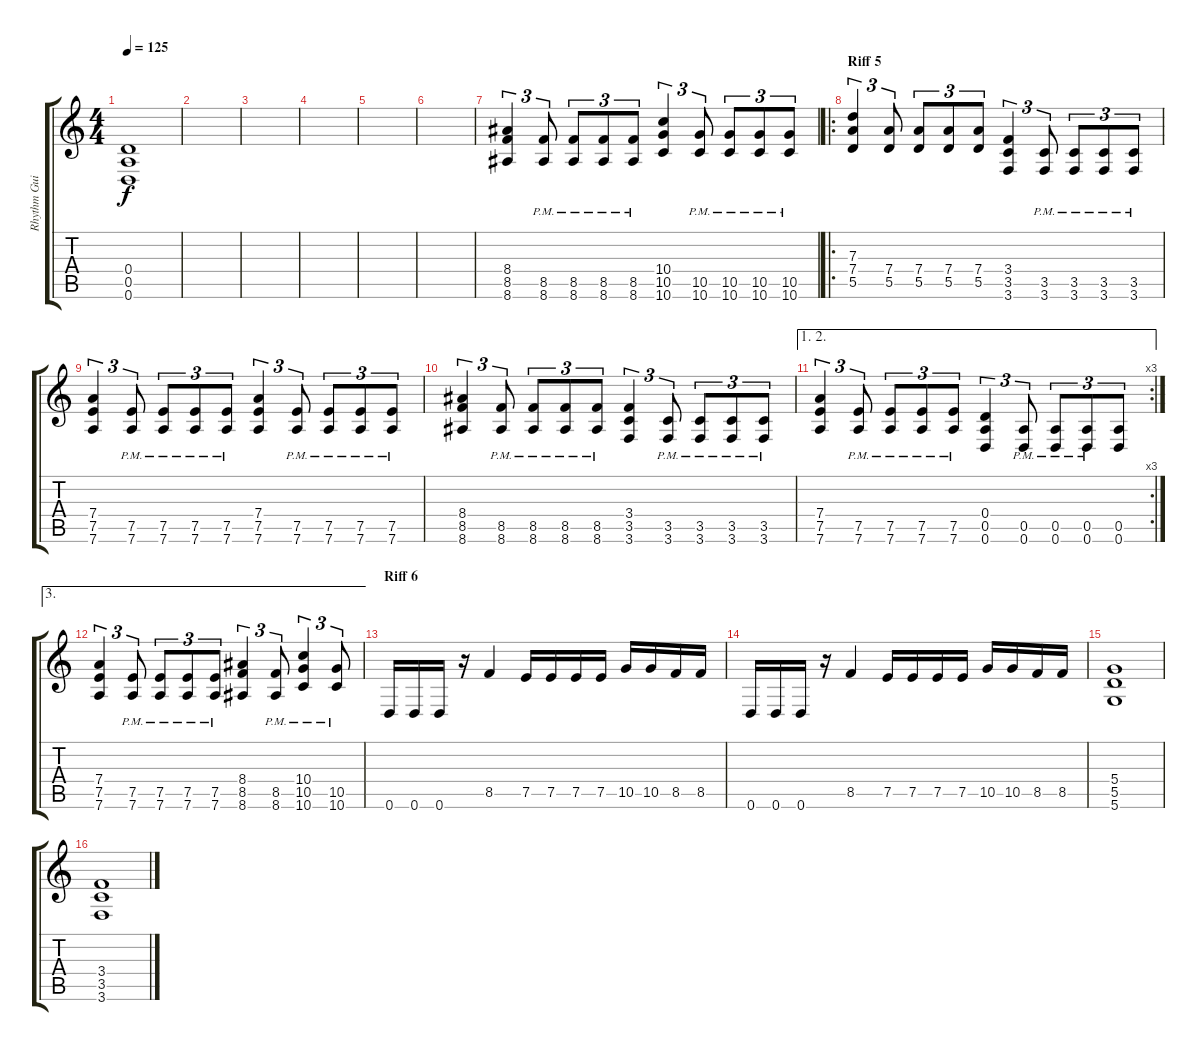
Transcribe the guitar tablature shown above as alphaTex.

\track ("Rhythm Guitar" "Rhythm Gui") {instrument distortionguitar}
\staff {score tabs}
\tuning (E4 B3 G3 D3 A2 D2) {hide}
\ts (4 4)
\tempo 125
\clef g2
\ks c
(0.4{t} 0.5{t} 0.6{t}).1{dy f} |
|
|
|
|
|
(8.4 8.5 8.6).4{tu (3 2)} (8.5{pm} 8.6{pm}).8{tu (3 2)} (8.5{pm} 8.6{pm}).8{tu (3 2)} (8.5{pm} 8.6{pm}).8{tu (3 2)} (8.5{pm} 8.6{pm}).8{tu (3 2)} (10.4 10.5 10.6).4{tu (3 2)} (10.5{pm} 10.6{pm}).8{tu (3 2)} (10.5{pm} 10.6{pm}).8{tu (3 2)} (10.5{pm} 10.6{pm}).8{tu (3 2)} (10.5{pm} 10.6{pm}).8{tu (3 2)} |
\ro
\section ("" "Riff 5")
(7.3 7.4 5.5).4{tu (3 2)} (7.4 5.5).8{tu (3 2)} (7.4 5.5).8{tu (3 2)} (7.4 5.5).8{tu (3 2)} (7.4 5.5).8{tu (3 2)} (3.4 3.5 3.6).4{tu (3 2)} (3.5{pm} 3.6{pm}).8{tu (3 2)} (3.5{pm} 3.6{pm}).8{tu (3 2)} (3.5{pm} 3.6{pm}).8{tu (3 2)} (3.5{pm} 3.6{pm}).8{tu (3 2)} |
(7.4 7.5 7.6).4{tu (3 2)} (7.5 7.6{pm}).8{tu (3 2)} (7.5 7.6{pm}).8{tu (3 2)} (7.5 7.6{pm}).8{tu (3 2)} (7.5 7.6{pm}).8{tu (3 2)} (7.4 7.5 7.6).4{tu (3 2)} (7.5 7.6{pm}).8{tu (3 2)} (7.5 7.6{pm}).8{tu (3 2)} (7.5 7.6{pm}).8{tu (3 2)} (7.5 7.6{pm}).8{tu (3 2)} |
(8.4 8.5 8.6).4{tu (3 2)} (8.5 8.6{pm}).8{tu (3 2)} (8.5 8.6{pm}).8{tu (3 2)} (8.5 8.6{pm}).8{tu (3 2)} (8.5 8.6{pm}).8{tu (3 2)} (3.4 3.5 3.6).4{tu (3 2)} (3.5 3.6{pm}).8{tu (3 2)} (3.5 3.6{pm}).8{tu (3 2)} (3.5 3.6{pm}).8{tu (3 2)} (3.5 3.6{pm}).8{tu (3 2)} |
\ae (1 2)
\rc 3
(7.4 7.5 7.6).4{tu (3 2)} (7.5 7.6{pm}).8{tu (3 2)} (7.5 7.6{pm}).8{tu (3 2)} (7.5 7.6{pm}).8{tu (3 2)} (7.5 7.6{pm}).8{tu (3 2)} (0.4 0.5 0.6).4{tu (3 2)} (0.5 0.6{pm}).8{tu (3 2)} (0.5 0.6{pm}).8{tu (3 2)} (0.5 0.6{pm}).8{tu (3 2)} (0.5 0.6).8{tu (3 2)} |
\ae 3
(7.4 7.5 7.6).4{tu (3 2)} (7.5 7.6{pm}).8{tu (3 2)} (7.5 7.6{pm}).8{tu (3 2)} (7.5 7.6{pm}).8{tu (3 2)} (7.5 7.6{pm}).8{tu (3 2)} (8.4 8.5 8.6).4{tu (3 2)} (8.5 8.6{pm}).8{tu (3 2)} (10.4 10.5 10.6{pm}).4{tu (3 2)} (10.5 10.6{pm}).8{tu (3 2)} |
\section ("" "Riff 6")
0.6.16 0.6.16 0.6.16 r.16 8.5.4 7.5.16 7.5.16 7.5.16 7.5.16 10.5.16 10.5.16 8.5.16 8.5.16 |
0.6.16 0.6.16 0.6.16 r.16 8.5.4 7.5.16 7.5.16 7.5.16 7.5.16 10.5.16 10.5.16 8.5.16 8.5.16 |
(5.4 5.5 5.6).1 |
(3.4 3.5 3.6).1
